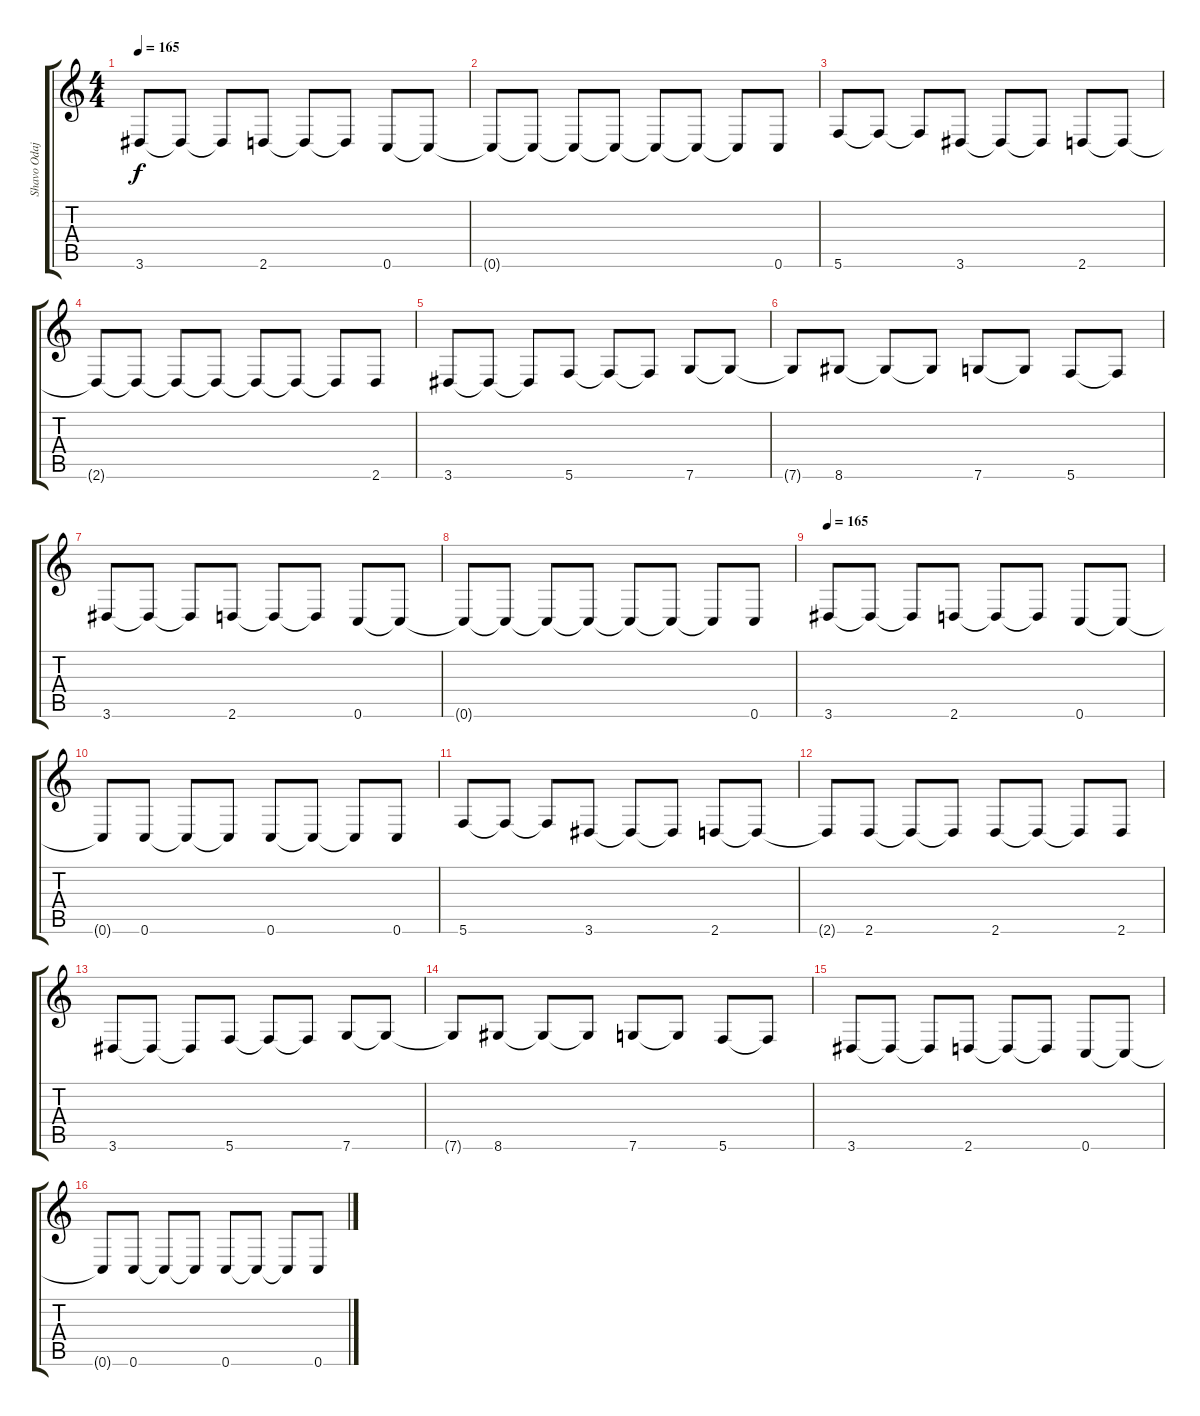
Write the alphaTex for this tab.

\track ("Shavo Odajian" "Shavo Odaj") {instrument electricbasspick}
\staff {score tabs}
\tuning (D4 A3 F3 C3 G2 C2) {hide}
\ts (4 4)
\tempo 165
\clef g2
\ks c
3.6.8{dy f} 3.6{t}.8 3.6{t}.8 2.6.8 2.6{t}.8 2.6{t}.8 0.6.8 0.6{t}.8 |
0.6{t}.8 0.6{t}.8 0.6{t}.8 0.6{t}.8 0.6{t}.8 0.6{t}.8 0.6{t}.8 0.6.8 |
5.6.8 5.6{t}.8 5.6{t}.8 3.6.8 3.6{t}.8 3.6{t}.8 2.6.8 2.6{t}.8 |
2.6{t}.8 2.6{t}.8 2.6{t}.8 2.6{t}.8 2.6{t}.8 2.6{t}.8 2.6{t}.8 2.6.8 |
3.6.8 3.6{t}.8 3.6{t}.8 5.6.8 5.6{t}.8 5.6{t}.8 7.6.8 7.6{t}.8 |
7.6{t}.8 8.6.8 8.6{t}.8 8.6{t}.8 7.6.8 7.6{t}.8 5.6.8 5.6{t}.8 |
3.6.8 3.6{t}.8 3.6{t}.8 2.6.8 2.6{t}.8 2.6{t}.8 0.6.8 0.6{t}.8 |
0.6{t}.8 0.6{t}.8 0.6{t}.8 0.6{t}.8 0.6{t}.8 0.6{t}.8 0.6{t}.8 0.6.8 |
\tempo 165
3.6.8 3.6{t}.8 3.6{t}.8 2.6.8 2.6{t}.8 2.6{t}.8 0.6.8 0.6{t}.8 |
0.6{t}.8 0.6.8 0.6{t}.8 0.6{t}.8 0.6.8 0.6{t}.8 0.6{t}.8 0.6.8 |
5.6.8 5.6{t}.8 5.6{t}.8 3.6.8 3.6{t}.8 3.6{t}.8 2.6.8 2.6{t}.8 |
2.6{t}.8 2.6.8 2.6{t}.8 2.6{t}.8 2.6.8 2.6{t}.8 2.6{t}.8 2.6.8 |
3.6.8 3.6{t}.8 3.6{t}.8 5.6.8 5.6{t}.8 5.6{t}.8 7.6.8 7.6{t}.8 |
7.6{t}.8 8.6.8 8.6{t}.8 8.6{t}.8 7.6.8 7.6{t}.8 5.6.8 5.6{t}.8 |
3.6.8 3.6{t}.8 3.6{t}.8 2.6.8 2.6{t}.8 2.6{t}.8 0.6.8 0.6{t}.8 |
0.6{t}.8 0.6.8 0.6{t}.8 0.6{t}.8 0.6.8 0.6{t}.8 0.6{t}.8 0.6.8
